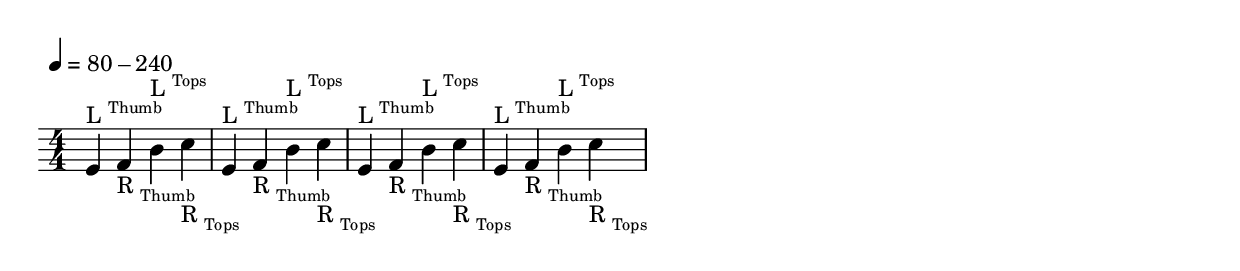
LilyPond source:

\version "2.24.1"
\include "../global.ly"

\layout {
  indent = -3.5
}

\relative {
  \defaultScoreSettings
  \tempo 4 = 80 - 240
  \time 4/4

  \repeat unfold 4 {
    e'4^\LThumbTop f_\RThumbBtm b^\LTopsTop c_\RTopsBtm 
  }

}